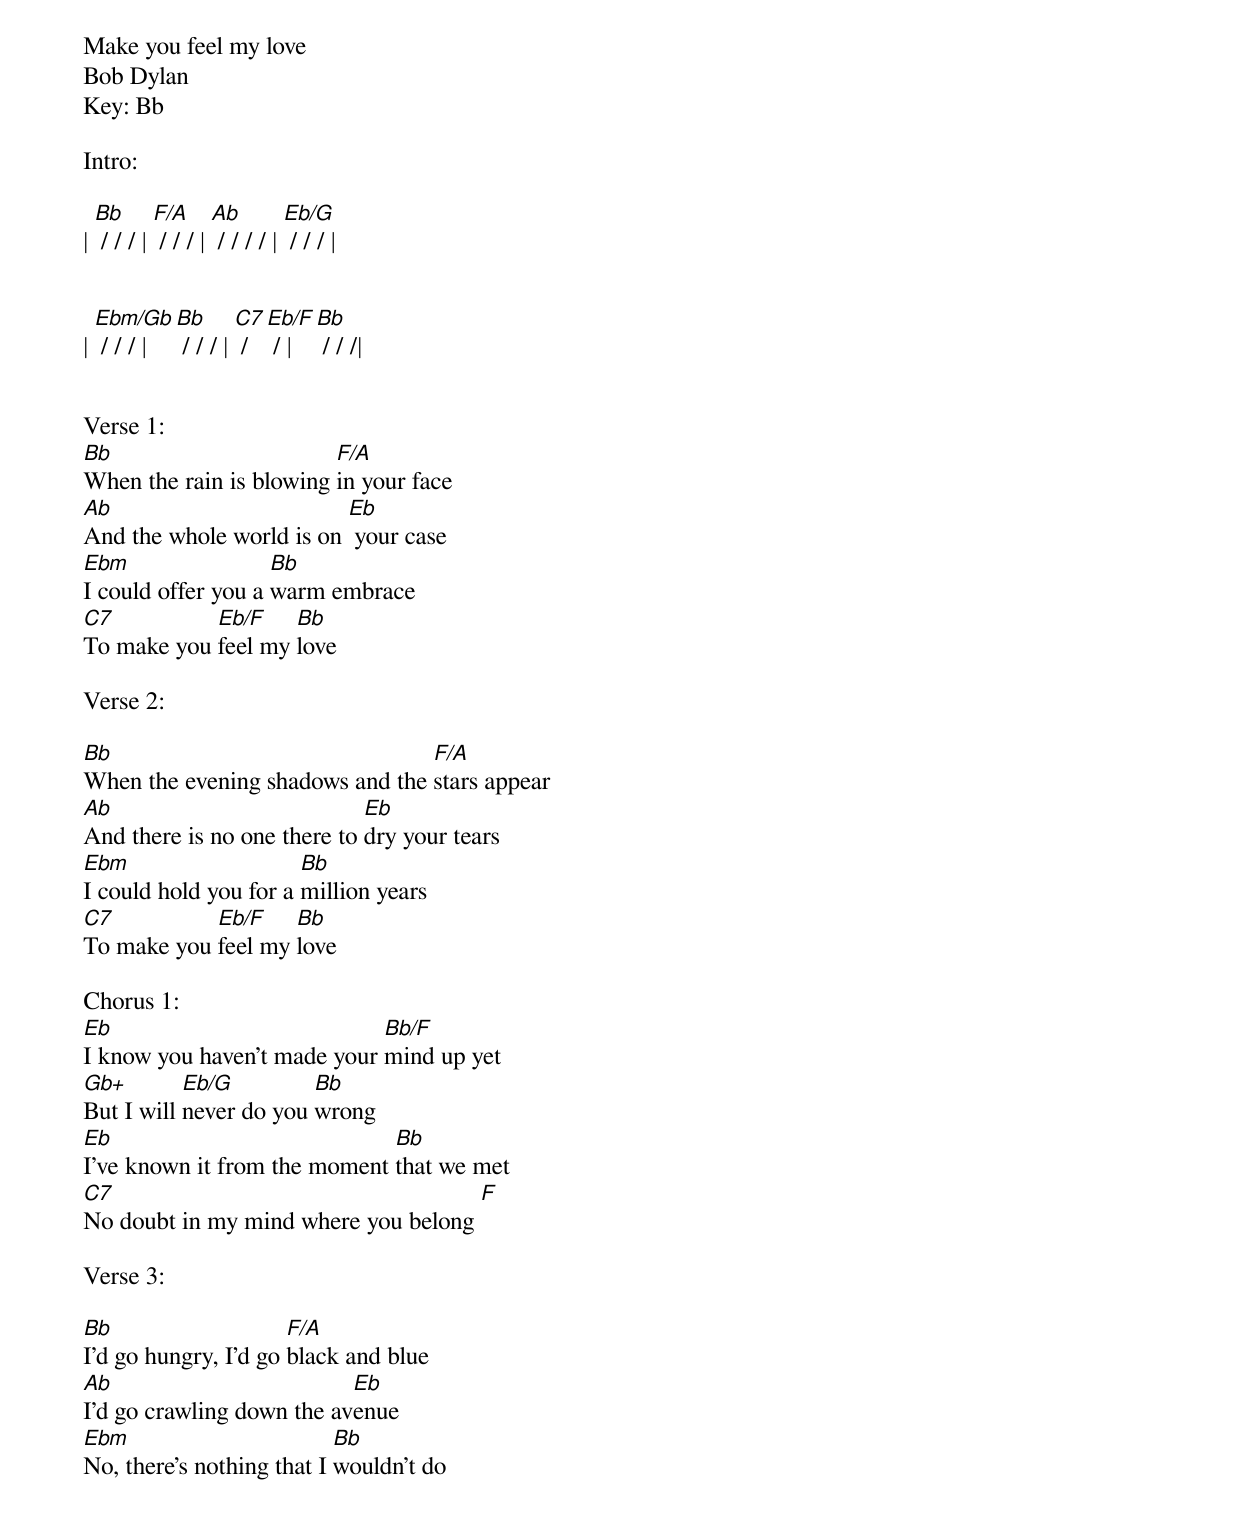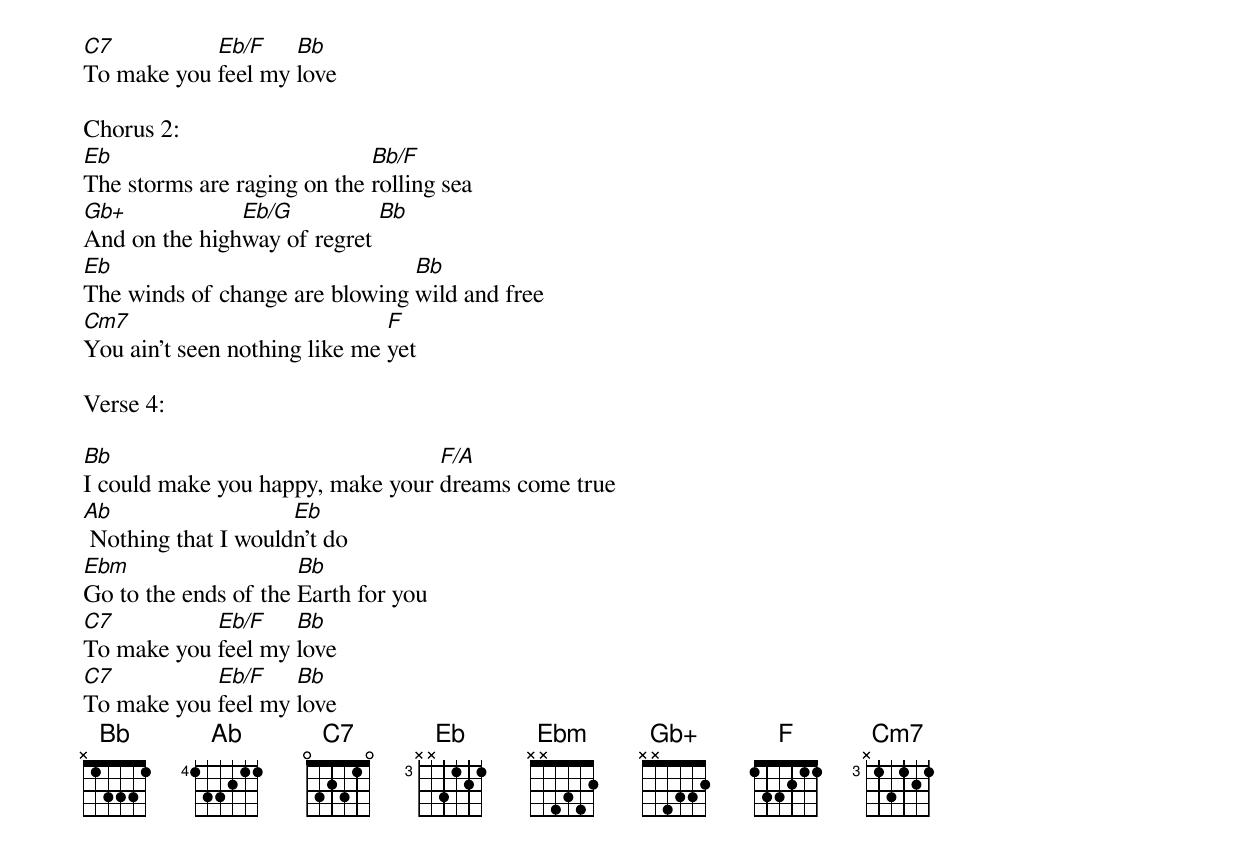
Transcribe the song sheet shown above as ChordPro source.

Make you feel my love
Bob Dylan
Key: Bb

Intro:

| [Bb] / / / | [F/A] / / / | [Ab] / / / / | [Eb/G] / / / |


| [Ebm/Gb] / / / | [Bb] / / / | [C7] / [Eb/F] / | [Bb] / / /|


Verse 1:
[Bb]When the rain is blowing [F/A]in your face
[Ab]And the whole world is on [Eb] your case
[Ebm]I could offer you a [Bb]warm embrace
[C7]To make you [Eb/F]feel my [Bb]love

Verse 2:

[Bb]When the evening shadows and the [F/A]stars appear
[Ab]And there is no one there to [Eb]dry your tears
[Ebm]I could hold you for a [Bb]million years
[C7]To make you [Eb/F]feel my [Bb]love

Chorus 1:
[Eb]I know you haven't made your [Bb/F]mind up yet
[Gb+]But I will [Eb/G]never do you [Bb]wrong
[Eb]I've known it from the moment [Bb]that we met
[C7]No doubt in my mind where you belong [F]

Verse 3:

[Bb]I'd go hungry, I'd go [F/A]black and blue
[Ab]I'd go crawling down the av[Eb]enue
[Ebm]No, there's nothing that I [Bb]wouldn't do
[C7]To make you [Eb/F]feel my [Bb]love

Chorus 2:
[Eb]The storms are raging on the [Bb/F]rolling sea
[Gb+]And on the high[Eb/G]way of regret [Bb]
[Eb]The winds of change are blowing [Bb]wild and free
[Cm7]You ain't seen nothing like me [F]yet

Verse 4:

[Bb]I could make you happy, make your [F/A]dreams come true
[Ab] Nothing that I would[Eb]n't do
[Ebm]Go to the ends of the [Bb]Earth for you
[C7]To make you [Eb/F]feel my [Bb]love
[C7]To make you [Eb/F]feel my [Bb]love
